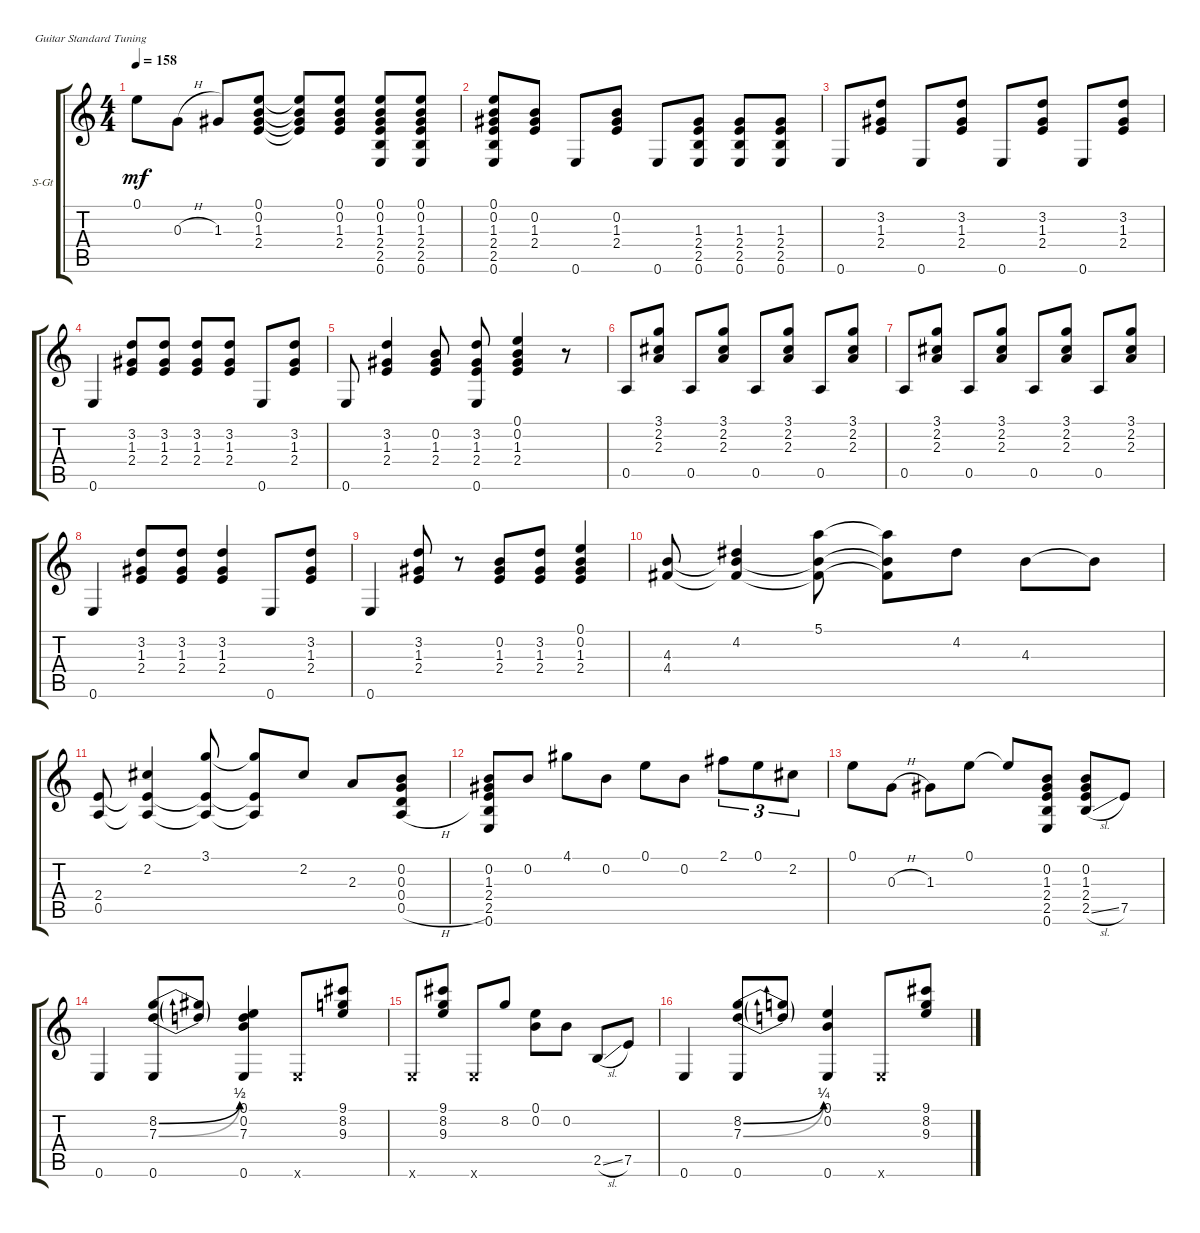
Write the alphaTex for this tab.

\defaultSystemsLayout 4
\bracketExtendMode groupsimilarinstruments
\firstSystemTrackNameOrientation horizontal
\otherSystemsTrackNameOrientation horizontal
\track ("Steel Guitar" "S-Gt") {instrument acousticguitarsteel}
\staff {score tabs}
\tuning (E4 B3 G3 D3 A2 E2)
\ts (4 4)
\tempo 158
\clef g2
\ks c
0.1.8{dy mf} 0.3{h}.8 1.3.8 (1.3 2.4 0.2 0.1).8 (0.2{t} 0.1{t} 2.4{t} 1.3{t}).8 (0.1 0.2 1.3 2.4).8 (2.4 2.5 0.6 0.1 0.2 1.3).8 (1.3 2.4 2.5 0.6 0.1 0.2).8 |
(0.1 0.2 1.3 2.4 2.5 0.6).8 (2.4 1.3 0.2).8 0.6.8 (2.4 1.3 0.2).8 0.6.8 (0.6 2.5 2.4 1.3).8 (1.3 2.4 2.5 0.6).8 (0.6 2.5 2.4 1.3).8 |
0.6.8 (2.4 1.3 3.2).8 0.6.8 (2.4 1.3 3.2).8 0.6.8 (2.4 1.3 3.2).8 0.6.8 (2.4 1.3 3.2).8 |
0.6.4 (2.4 1.3 3.2).8 (2.4 1.3 3.2).8 (2.4 1.3 3.2).8 (2.4 1.3 3.2).8 0.6.8 (2.4 1.3 3.2).8 |
0.6.8 (2.4 1.3 3.2).4 (0.2 1.3 2.4).8 (2.4 1.3 3.2 0.6).8 (0.2 0.1 1.3 2.4).4 r.8 |
0.5.8 (3.1 2.2 2.3).8 0.5.8 (3.1 2.2 2.3).8 0.5.8 (3.1 2.2 2.3).8 0.5.8 (2.3 2.2 3.1).8 |
0.5.8 (2.3 2.2 3.1).8 0.5.8 (3.1 2.2 2.3).8 0.5.8 (3.1 2.2 2.3).8 0.5.8 (3.1 2.2 2.3).8 |
0.6.4 (3.2 1.3 2.4).8 (2.4 1.3 3.2).8 (3.2 1.3 2.4).4 0.6.8 (2.4 1.3 3.2).8 |
0.6.4 (3.2 1.3 2.4).8 r.8 (2.4 1.3 0.2).8 (1.3 2.4 3.2).8 (0.2 0.1 2.4 1.3).4 |
(4.3 4.4).8 (4.2 4.3{t} 4.4{t}).4 (5.1 4.3{t} 4.4{t}).8 (5.1{t} 4.3{t} 4.4{t}).8 4.2.8 4.3.8 4.3{t}.8 |
(0.5 2.4).8 (2.2 2.4{t} 0.5{t}).4 (3.1 2.4{t} 0.5{t}).8 (3.1{t} 2.4{t} 0.5{t}).8 2.2.8 2.3.8 (0.3 0.2 0.4 0.5{h}).8 |
(2.5 0.6 0.2 1.3 2.4).8 0.2.8 4.1.8 0.2.8 0.1.8 0.2.8 2.1.8{tu (3 2)} 0.1.8{tu (3 2)} 2.2.8{tu (3 2)} |
0.1.8 0.3{h}.8 1.3.8 0.1.8 0.1{t}.8 (0.2 1.3 2.4 2.5 0.6).8 (2.5{sl} 2.4 1.3 0.2).8 7.5.8 |
0.6.4 (0.6 8.2{be (bend 0 0 16.2 2)} 7.3{be (bend 0 0 16.8 1)}).8 (8.2{t} 7.3{t}).8 (7.3 0.2 0.1 0.6).4 0.6{x}.8 (9.1 8.2 9.3).8 |
0.6{x}.8 (9.1 8.2 9.3).8 0.6{x}.8 8.2.8 (0.2 0.1).8 0.2.8 2.5{sl}.8 7.5.8 |
0.6.4 (0.6 8.2{be (bend 0 0 15.6 1)} 7.3{be (bend 0 0 16.2 1)}).8 (7.3{t} 8.2{t}).8 (0.6 0.1 0.2).4 0.6{x}.8 (9.1 8.2 9.3).8
